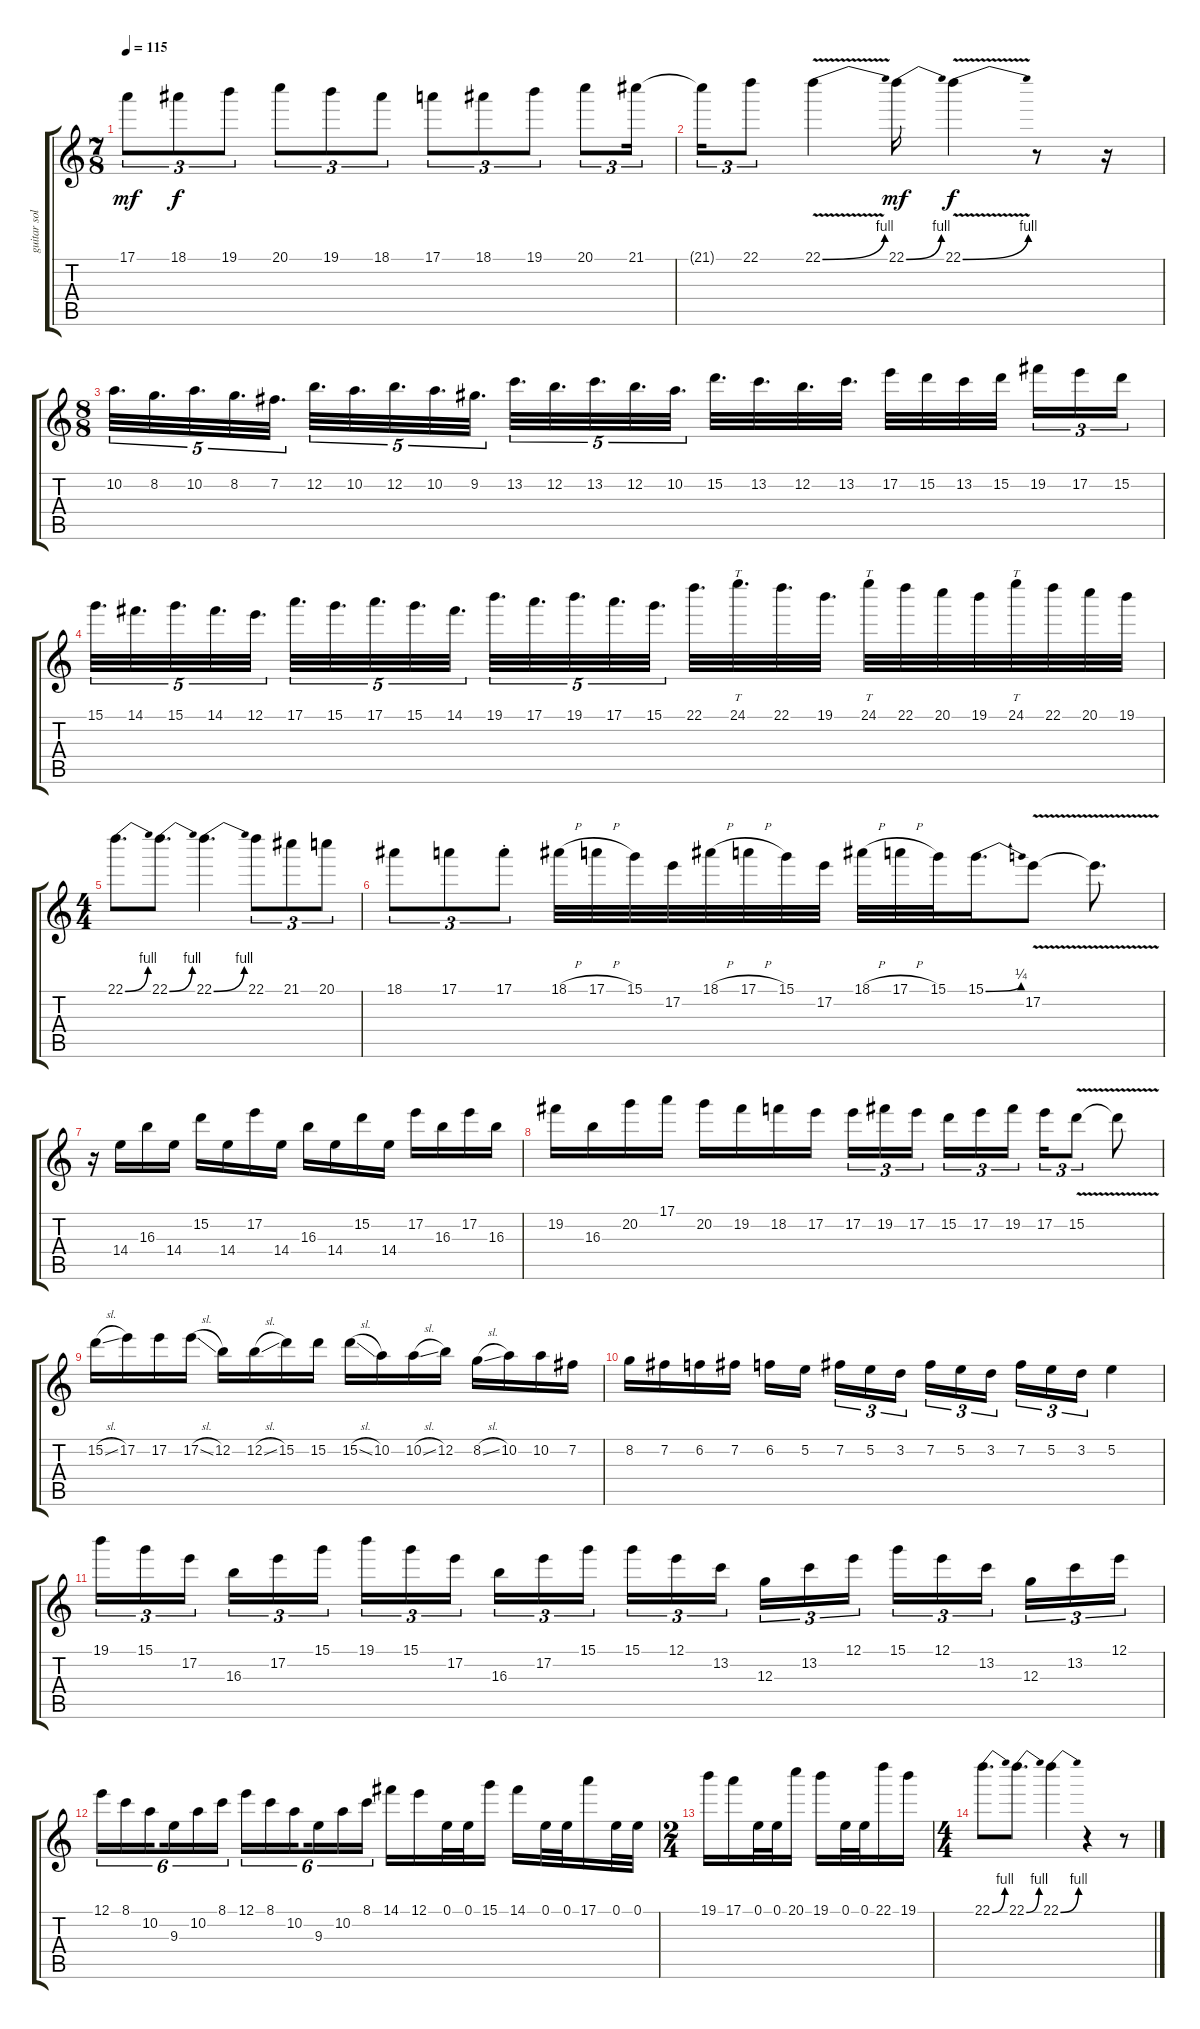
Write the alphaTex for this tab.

\track ("guitar solo" "guitar sol") {instrument distortionguitar}
\staff {score tabs}
\tuning (E4 B3 G3 D3 A2 E2) {hide}
\ts (7 8)
\tempo 115
\clef g2
\ks c
17.1.8{tu (3 2) dy mf} 18.1.8{tu (3 2) dy f} 19.1.8{tu (3 2)} 20.1.8{tu (3 2)} 19.1.8{tu (3 2)} 18.1.8{tu (3 2)} 17.1.8{tu (3 2)} 18.1.8{tu (3 2)} 19.1.8{tu (3 2)} 20.1.8{tu (3 2)} 21.1.16{tu (3 2)} |
21.1{t}.16{tu (3 2)} 22.1.8{tu (3 2)} 22.1{be (bend 0 0 60 4) v}.4 22.1{be (bend 0 0 60 4)}.16{dy mf} 22.1{be (bend 0 0 60 4) v}.4{dy f} r.8 r.16 |
\ts (8 8)
10.2.32{d tu (5 4)} 8.2.32{d tu (5 4)} 10.2.32{d tu (5 4)} 8.2.32{d tu (5 4)} 7.2.32{d tu (5 4)} 12.2.32{d tu (5 4)} 10.2.32{d tu (5 4)} 12.2.32{d tu (5 4)} 10.2.32{d tu (5 4)} 9.2.32{d tu (5 4)} 13.2.32{d tu (5 4)} 12.2.32{d tu (5 4)} 13.2.32{d tu (5 4)} 12.2.32{d tu (5 4)} 10.2.32{d tu (5 4) beam splitsecondary} 15.2.32{d} 13.2.32{d} 12.2.32{d} 13.2.32{d} 17.2.32 15.2.32 13.2.32 15.2.32 19.2.16{tu (3 2)} 17.2.16{tu (3 2)} 15.2.16{tu (3 2)} |
15.1.32{d tu (5 4)} 14.1.32{d tu (5 4)} 15.1.32{d tu (5 4)} 14.1.32{d tu (5 4)} 12.1.32{d tu (5 4)} 17.1.32{d tu (5 4)} 15.1.32{d tu (5 4)} 17.1.32{d tu (5 4)} 15.1.32{d tu (5 4)} 14.1.32{d tu (5 4)} 19.1.32{d tu (5 4)} 17.1.32{d tu (5 4)} 19.1.32{d tu (5 4)} 17.1.32{d tu (5 4)} 15.1.32{d tu (5 4) beam splitsecondary} 22.1.32{d} 24.1.32{tt d} 22.1.32{d} 19.1.32{d} 24.1.32{tt} 22.1.32 20.1.32 19.1.32 24.1.32{tt} 22.1.32 20.1.32 19.1.32 |
\ts (4 4)
22.1{be (bend 0 0 60 4)}.8{d} 22.1{be (bend 0 0 60 4)}.8{d} 22.1{be (bend 0 0 60 4)}.4{d} 22.1.8{tu (3 2)} 21.1.8{tu (3 2)} 20.1.8{tu (3 2)} |
18.1.8{tu (3 2)} 17.1.8{tu (3 2)} 17.1{st}.8{tu (3 2)} 18.1{h}.32 17.1{h}.32 15.1.32 17.2.32 18.1{h}.32 17.1{h}.32 15.1.32 17.2.32 18.1{h}.32 17.1{h}.32 15.1.32 15.1{be (bend 0 0 60 1)}.16{d} 17.2{v}.8 17.2{t}.8{d} |
r.16 14.4.16 16.3.16 14.4.16 15.2.16 14.4.16 17.2.16 14.4.16 16.3.16 14.4.16 15.2.16 14.4.16 17.2.16 16.3.16 17.2.16 16.3.16 |
19.2.16 16.3.16 20.2.16 17.1.16 20.2.16 19.2.16 18.2.16 17.2.16 17.2.16{tu (3 2)} 19.2.16{tu (3 2)} 17.2.16{tu (3 2) beam splitsecondary} 15.2.16{tu (3 2)} 17.2.16{tu (3 2)} 19.2.16{tu (3 2)} 17.2.16{tu (3 2)} 15.2{v}.8{tu (3 2)} 15.2{t}.8 |
15.2{sl}.16 17.2.16 17.2.16 17.2{sl}.16 12.2.16 12.2{sl}.16 15.2.16 15.2.16 15.2{sl}.16 10.2.16 10.2{sl}.16 12.2.16 8.2{sl}.16 10.2.16 10.2.16 7.2.16 |
8.2.16 7.2.16 6.2.16 7.2.16 6.2.16 5.2.16{beam splitsecondary} 7.2.16{tu (3 2)} 5.2.16{tu (3 2)} 3.2.16{tu (3 2)} 7.2.16{tu (3 2)} 5.2.16{tu (3 2)} 3.2.16{tu (3 2) beam splitsecondary} 7.2.16{tu (3 2)} 5.2.16{tu (3 2)} 3.2.16{tu (3 2)} 5.2.4 |
19.1.16{tu (3 2)} 15.1.16{tu (3 2)} 17.2.16{tu (3 2) beam splitsecondary} 16.3.16{tu (3 2)} 17.2.16{tu (3 2)} 15.1.16{tu (3 2)} 19.1.16{tu (3 2)} 15.1.16{tu (3 2)} 17.2.16{tu (3 2) beam splitsecondary} 16.3.16{tu (3 2)} 17.2.16{tu (3 2)} 15.1.16{tu (3 2)} 15.1.16{tu (3 2)} 12.1.16{tu (3 2)} 13.2.16{tu (3 2) beam splitsecondary} 12.3.16{tu (3 2)} 13.2.16{tu (3 2)} 12.1.16{tu (3 2)} 15.1.16{tu (3 2)} 12.1.16{tu (3 2)} 13.2.16{tu (3 2) beam splitsecondary} 12.3.16{tu (3 2)} 13.2.16{tu (3 2)} 12.1.16{tu (3 2)} |
12.1.16{tu (6 4)} 8.1.16{tu (6 4)} 10.2.16{tu (6 4) beam splitsecondary} 9.3.16{tu (6 4)} 10.2.16{tu (6 4)} 8.1.16{tu (6 4)} 12.1.16{tu (6 4)} 8.1.16{tu (6 4)} 10.2.16{tu (6 4) beam splitsecondary} 9.3.16{tu (6 4)} 10.2.16{tu (6 4)} 8.1.16{tu (6 4)} 14.1.16 12.1.16 0.1.32 0.1.32 15.1.16 14.1.16 0.1.32 0.1.32 17.1.16 0.1.32 0.1.32 |
\ts (2 4)
19.1.16 17.1.16 0.1.32 0.1.32 20.1.16 19.1.16 0.1.32 0.1.32 22.1.16 19.1.16 |
\ts (4 4)
22.1{be (bend 0 0 60 4)}.8{d} 22.1{be (bend 0 0 60 4)}.8{d} 22.1{be (bend 0 0 60 4)}.4 r.4 r.8
